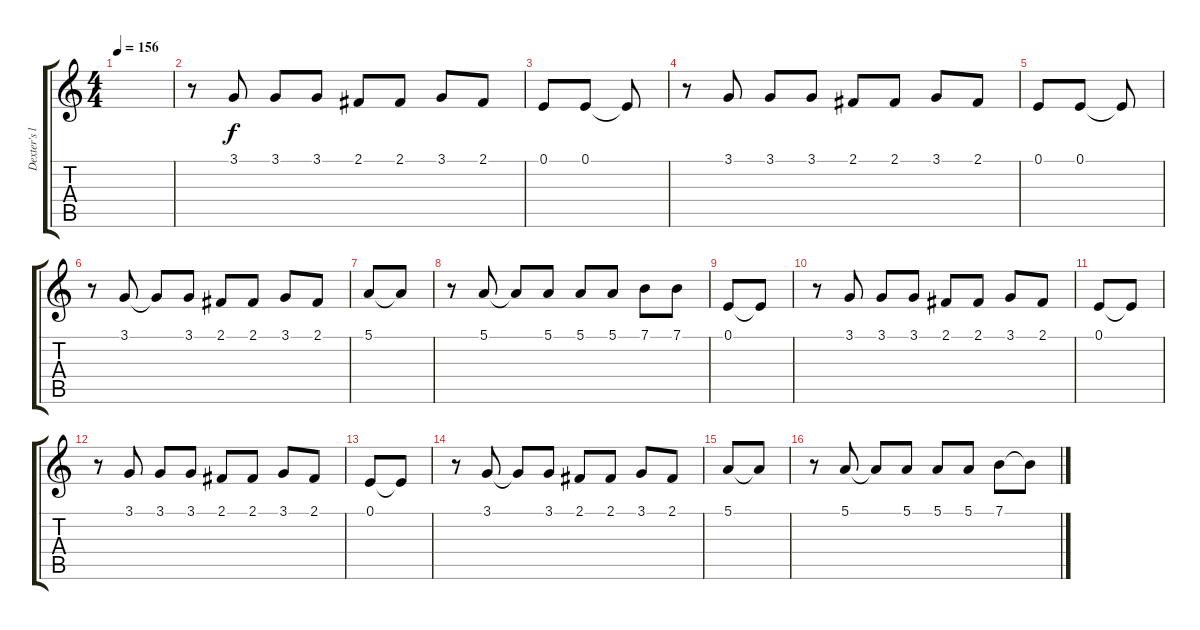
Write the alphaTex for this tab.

\track ("Dexter's lyrics" "Dexter's l") {instrument tenorsax}
\staff {score tabs}
\tuning (E4 B3 G3 D3 A2 E2) {hide}
\ts (4 4)
\tempo 156
\clef g2
\ks c
|
r.8 3.1.8 3.1.8 3.1.8 2.1.8 2.1.8 3.1.8 2.1.8 |
0.1.8 0.1.8 0.1{t}.8 |
r.8 3.1.8 3.1.8 3.1.8 2.1.8 2.1.8 3.1.8 2.1.8 |
0.1.8 0.1.8 0.1{t}.8 |
r.8 3.1.8 3.1{t}.8 3.1.8 2.1.8 2.1.8 3.1.8 2.1.8 |
5.1.8 5.1{t}.8 |
r.8 5.1.8 5.1{t}.8 5.1.8 5.1.8 5.1.8 7.1.8 7.1.8 |
0.1.8 0.1{t}.8 |
r.8 3.1.8 3.1.8 3.1.8 2.1.8 2.1.8 3.1.8 2.1.8 |
0.1.8 0.1{t}.8 |
r.8 3.1.8 3.1.8 3.1.8 2.1.8 2.1.8 3.1.8 2.1.8 |
0.1.8 0.1{t}.8 |
r.8 3.1.8 3.1{t}.8 3.1.8 2.1.8 2.1.8 3.1.8 2.1.8 |
5.1.8 5.1{t}.8 |
r.8 5.1.8 5.1{t}.8 5.1.8 5.1.8 5.1.8 7.1.8 7.1{t}.8
